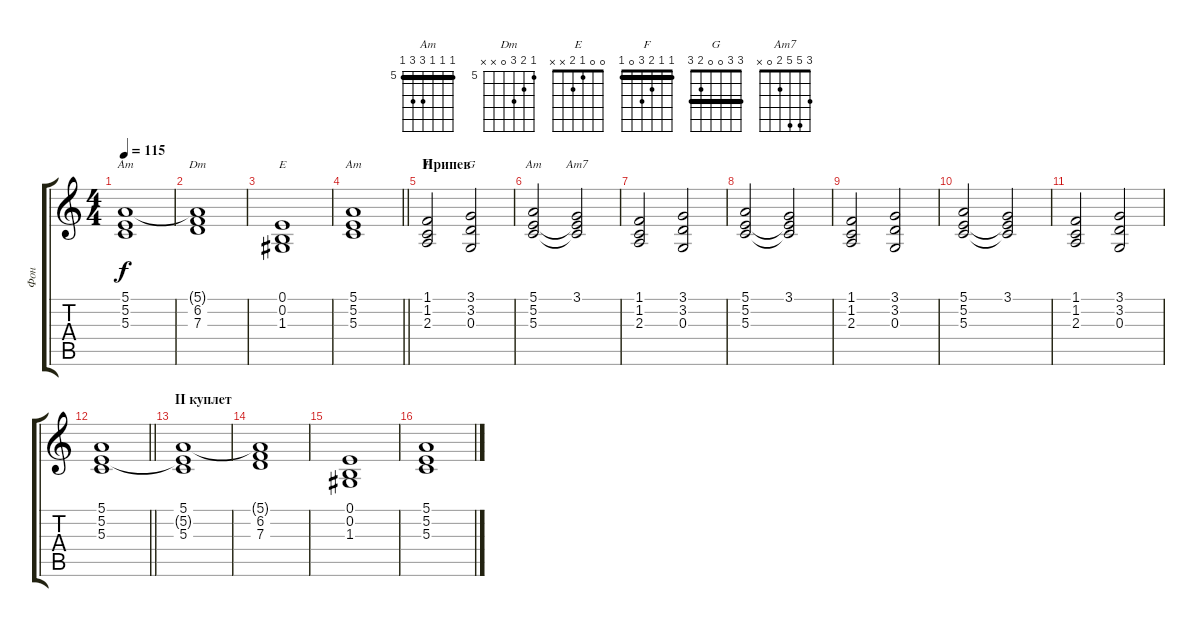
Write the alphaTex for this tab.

\track ("Фон" "Фон") {instrument pad2warm}
\staff {score tabs}
\tuning (E4 B3 G3 D3 A2 E2) {hide}
\chord ("Am" 5 5 5 2 0 x) {barre 5}
\chord ("Dm" 5 6 7 0 x x) {firstfret 5}
\chord ("E" 0 0 1 2 x x)
\chord ("Am" 5 5 5 7 0 x) {firstfret 5 barre 5}
\chord ("F" 1 1 2 3 0 1) {barre 1}
\chord ("G" 3 3 0 0 2 3) {barre 3}
\chord ("Am" 5 5 5 7 7 5) {firstfret 5 barre 5}
\chord ("Am7" 3 5 5 2 0 x)
\ts (4 4)
\tempo 115
\clef g2
\ks aminor
(5.1{t} 5.2{t} 5.3{t}).1{ch "Am" dy f} |
(5.1{t} 6.2 7.3).1{ch "Dm"} |
(0.1 0.2 1.3).1{ch "E"} |
\barLineRight lightlight
(5.1 5.2 5.3).1{ch "Am"} |
\section ("" "Припев")
(1.1 1.2 2.3).2{ch "F"} (3.1 3.2 0.3).2{ch "G"} |
(5.1 5.2 5.3).2{ch "Am"} (3.1 5.2{t} 5.3{t}).2{ch "Am7"} |
(1.1 1.2 2.3).2 (3.1 3.2 0.3).2 |
(5.1 5.2 5.3).2 (3.1 5.2{t} 5.3{t}).2 |
(1.1 1.2 2.3).2 (3.1 3.2 0.3).2 |
(5.1 5.2 5.3).2 (3.1 5.2{t} 5.3{t}).2 |
(1.1 1.2 2.3).2 (3.1 3.2 0.3).2 |
\barLineRight lightlight
(5.1 5.2 5.3).1 |
\section ("" "II куплет")
(5.1 5.2{t} 5.3).1 |
(5.1{t} 6.2 7.3).1 |
(0.1 0.2 1.3).1 |
(5.1 5.2 5.3).1
